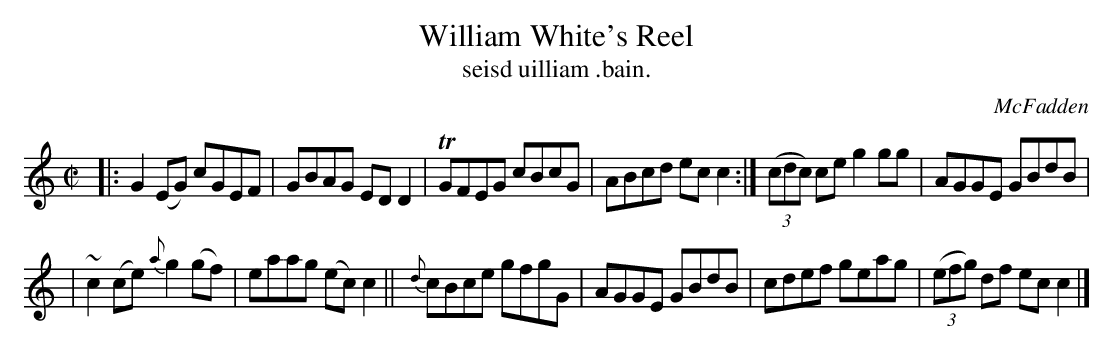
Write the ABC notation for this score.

X:1
T: William White's Reel
T: seisd uilliam .bain.
O: McFadden
M: C|
L: 1/8
K: C
|: G2(EG) cGEF | GBAG EDD2 | TGFEG cBcG | ABcd ecc2 :| ((3cdc) ce g2gg | AGGE GBdB |
| ~c2(ce) {a}g2(gf) | eaag (ec)c2 || {d}cBce gfgG | AGGE GBdB | cdef geag | ((3efg) df ecc2 |]
